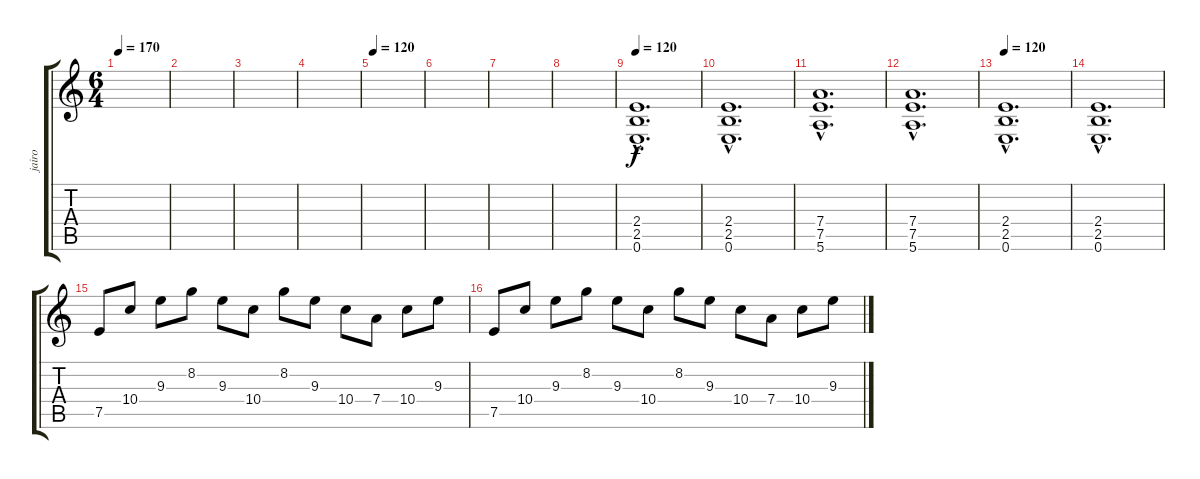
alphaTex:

\track ("jairo" "jairo") {instrument overdrivenguitar}
\staff {score tabs}
\tuning (E4 B3 G3 D3 A2 E2) {hide}
\ts (6 4)
\tempo 170
\tempo 120
\tempo 170
\clef g2
\ks c
|
|
|
|
\tempo 120
|
|
|
|
\tempo 120
(2.4{hac} 2.5{hac} 0.6{hac}).1{d} |
(2.4{hac} 2.5{hac} 0.6{hac}).1{d} |
(7.4{hac} 7.5{hac} 5.6{hac}).1{d} |
(7.4{hac} 7.5{hac} 5.6{hac}).1{d} |
\tempo 120
(2.4{hac} 2.5{hac} 0.6{hac}).1{d} |
(2.4{hac} 2.5{hac} 0.6{hac}).1{d} |
7.5.8 10.4.8 9.3.8 8.2.8 9.3.8 10.4.8 8.2.8 9.3.8 10.4.8 7.4.8 10.4.8 9.3.8 |
7.5.8 10.4.8 9.3.8 8.2.8 9.3.8 10.4.8 8.2.8 9.3.8 10.4.8 7.4.8 10.4.8 9.3.8
